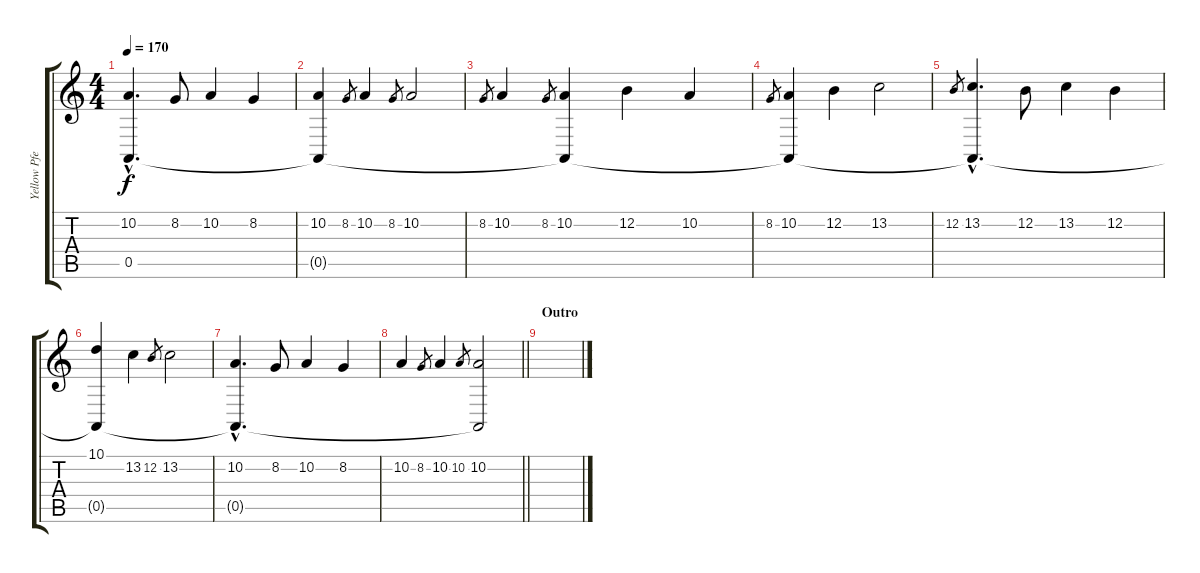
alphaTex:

\track ("Yellow Pfeiffer" "Yellow Pfe") {instrument bagpipe}
\staff {score tabs}
\tuning (E4 B3 G3 D3 A2 E2) {hide}
\ts (4 4)
\tempo 170
\clef g2
\ks c
(10.2{hac} 0.5{hac t}).4{d dy f} 8.2.8 10.2.4 8.2.4 |
(10.2 0.5{t}).4 8.2.8{gr} 10.2.4 8.2.8{gr} 10.2.2 |
8.2.8{gr} 10.2.4 8.2.8{gr} (10.2 0.5{t}).4 12.2.4 10.2.4 |
8.2.8{gr} (10.2 0.5{t}).4 12.2.4 13.2.2 |
12.2.8{gr} (13.2{hac} 0.5{hac t}).4{d} 12.2.8 13.2.4 12.2.4 |
(10.1 0.5{t}).4 13.2.4 12.2.8{gr} 13.2.2 |
(10.2{hac} 0.5{hac t}).4{d} 8.2.8 10.2.4 8.2.4 |
\barLineRight lightlight
10.2.4 8.2.8{gr} 10.2.4 10.2.8{gr} (10.2 0.5{t}).2 |
\section ("" "Outro")
